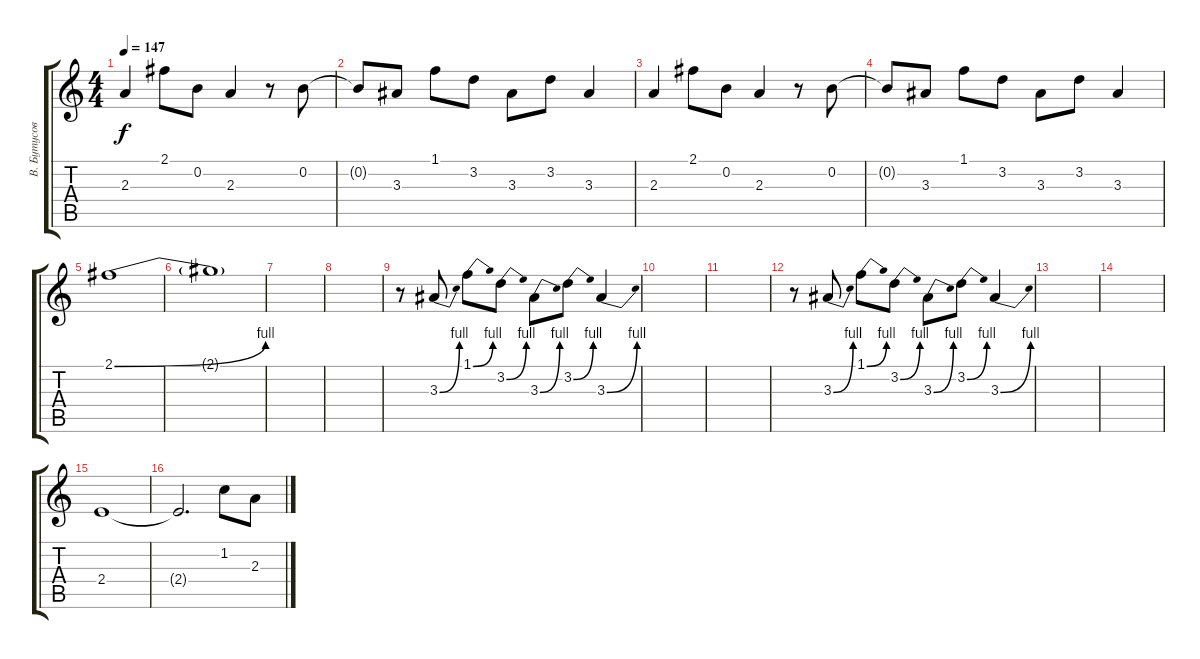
\track ("В. Бутусов" "В. Бутусов") {instrument overdrivenguitar}
\staff {score tabs}
\tuning (E4 B3 G3 D3 A2 E2) {hide}
\ts (4 4)
\tempo 147
\clef g2
\ks c
2.3.4{dy f} 2.1.8 0.2.8 2.3.4 r.8 0.2.8 |
0.2{t}.8 3.3.8 1.1.8 3.2.8 3.3.8 3.2.8 3.3.4 |
2.3.4 2.1.8 0.2.8 2.3.4 r.8 0.2.8 |
0.2{t}.8 3.3.8 1.1.8 3.2.8 3.3.8 3.2.8 3.3.4 |
2.1{be (bend 0 0 60 4)}.1 |
2.1{t}.1 |
|
|
r.8 3.3{be (bend 0 0 60 4)}.8 1.1{be (bend 0 0 60 4)}.8 3.2{be (bend 0 0 60 4)}.8 3.3{be (bend 0 0 60 4)}.8 3.2{be (bend 0 0 60 4)}.8 3.3{be (bend 0 0 60 4)}.4 |
|
|
r.8 3.3{be (bend 0 0 60 4)}.8 1.1{be (bend 0 0 60 4)}.8 3.2{be (bend 0 0 60 4)}.8 3.3{be (bend 0 0 60 4)}.8 3.2{be (bend 0 0 60 4)}.8 3.3{be (bend 0 0 60 4)}.4 |
|
|
2.4.1 |
2.4{t}.2{d} 1.2.8 2.3.8
